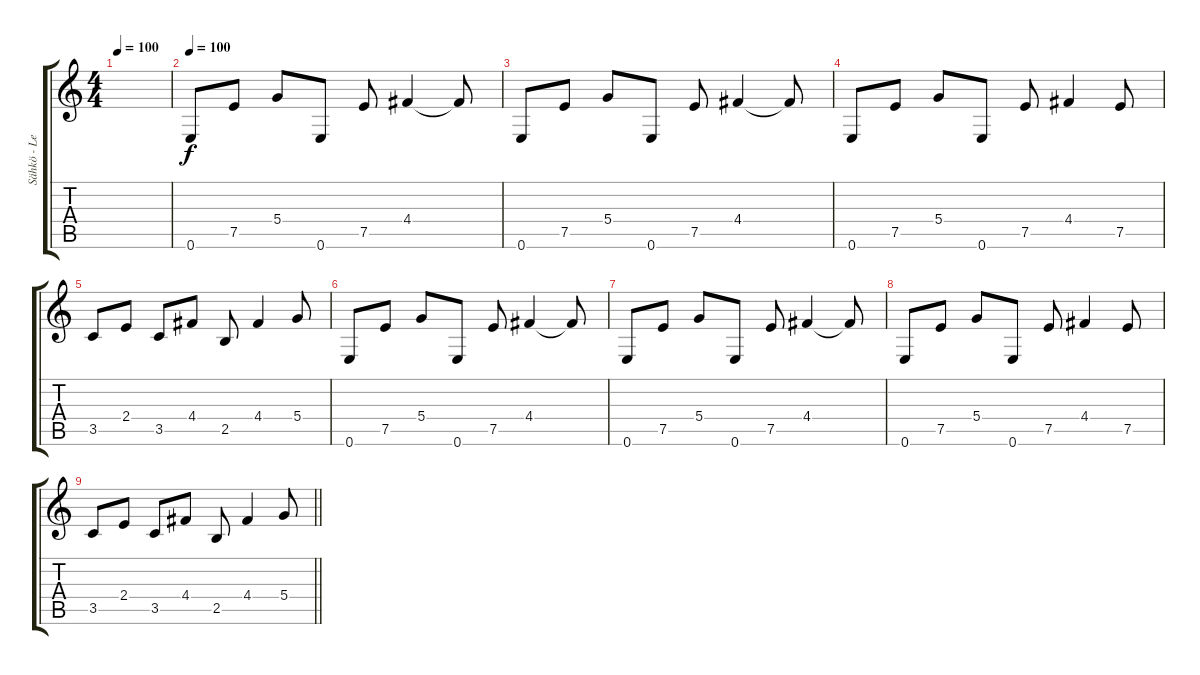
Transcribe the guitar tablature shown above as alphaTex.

\track ("Sähkö - Leadi" "Sähkö - Le") {instrument overdrivenguitar}
\staff {score tabs}
\tuning (E4 B3 G3 D3 A2 E2) {hide}
\ts (4 4)
\tempo 100
\clef g2
\ks c
|
\tempo 100
0.6.8 7.5.8 5.4.8 0.6.8 7.5.8 4.4.4 4.4{t}.8 |
0.6.8 7.5.8 5.4.8 0.6.8 7.5.8 4.4.4 4.4{t}.8 |
0.6.8 7.5.8 5.4.8 0.6.8 7.5.8 4.4.4 7.5.8 |
3.5.8 2.4.8 3.5.8 4.4.8 2.5.8 4.4.4 5.4.8 |
0.6.8 7.5.8 5.4.8 0.6.8 7.5.8 4.4.4 4.4{t}.8 |
0.6.8 7.5.8 5.4.8 0.6.8 7.5.8 4.4.4 4.4{t}.8 |
0.6.8 7.5.8 5.4.8 0.6.8 7.5.8 4.4.4 7.5.8 |
\barLineRight lightlight
3.5.8 2.4.8 3.5.8 4.4.8 2.5.8 4.4.4 5.4.8
